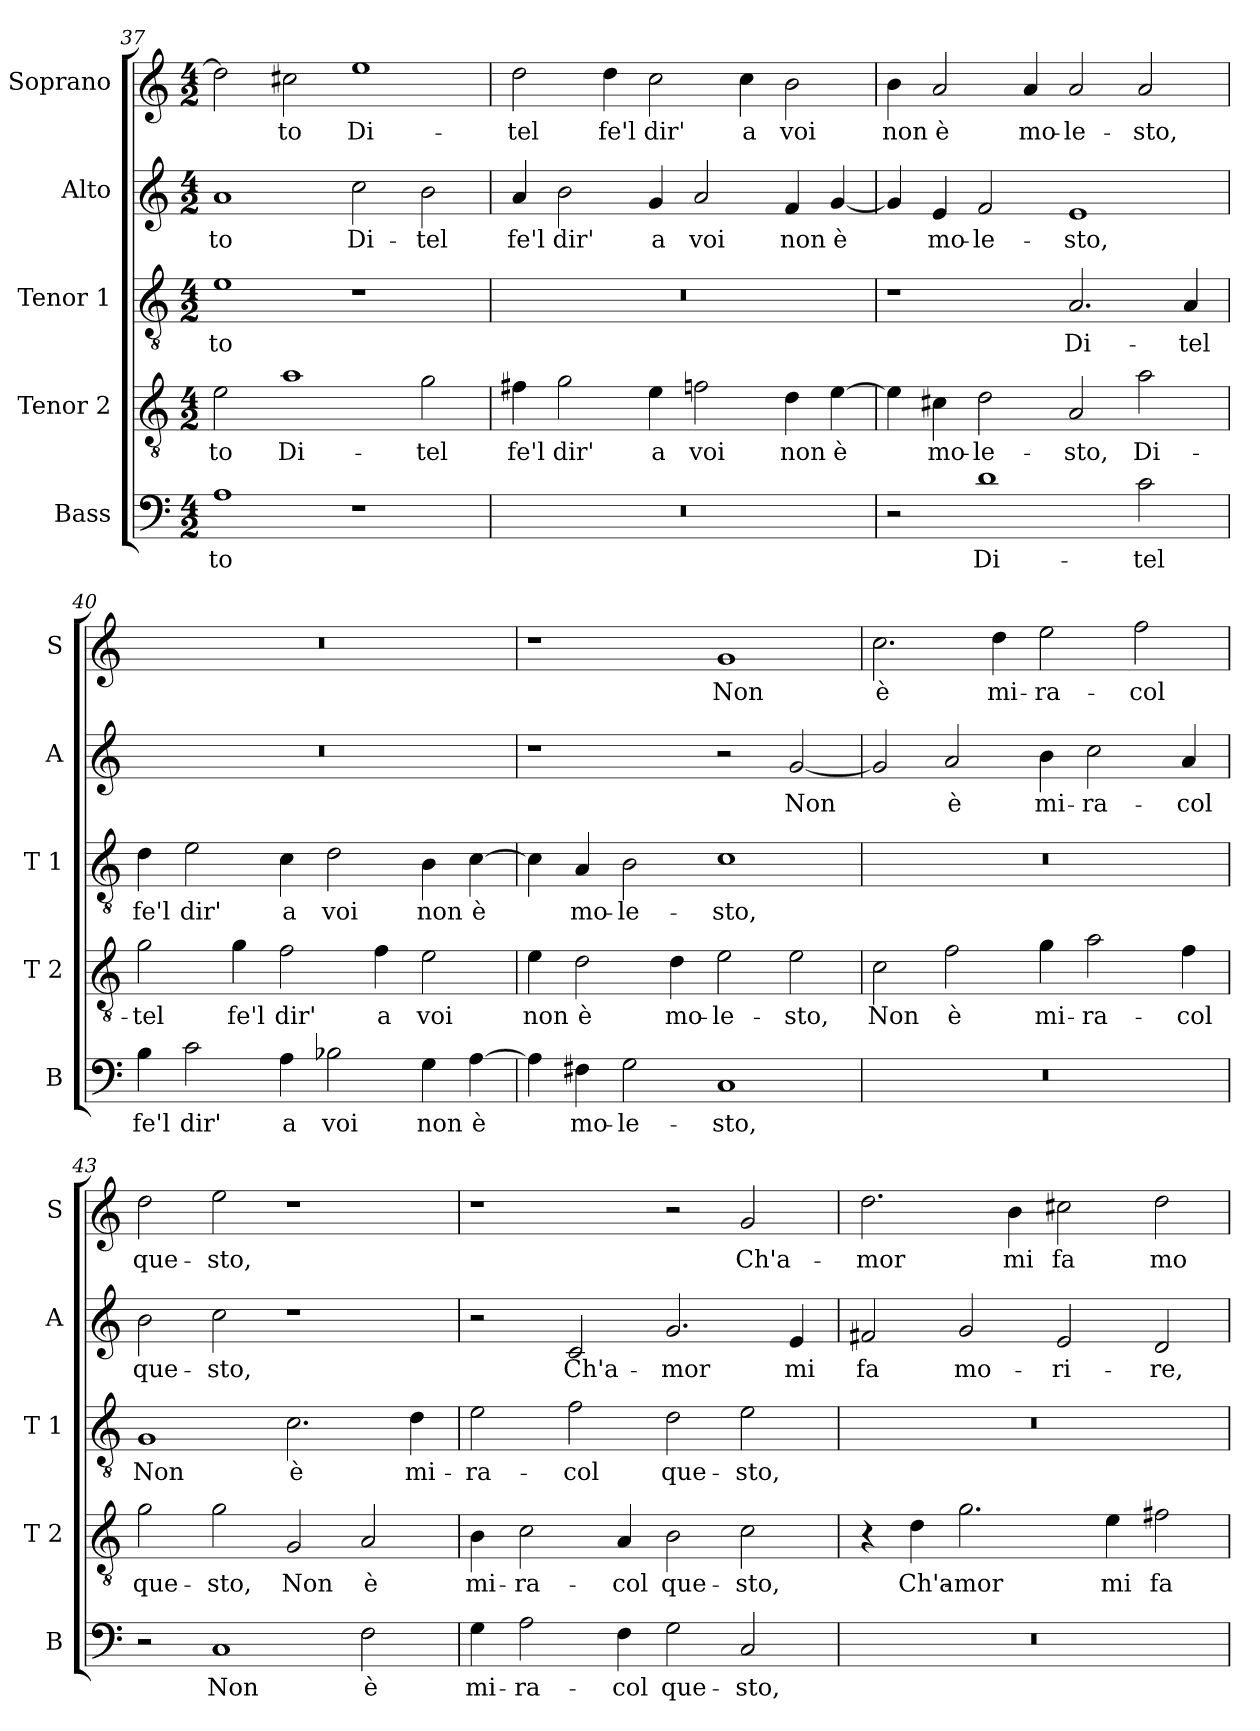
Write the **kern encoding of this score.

**kern	**text	**kern	**text	**kern	**text	**kern	**text	**kern	**text
*part5	*part5	*part4	*part4	*part3	*part3	*part2	*part2	*part1	*part1
*staff5	*staff5	*staff4	*staff4	*staff3	*staff3	*staff2	*staff2	*staff1	*staff1
*I"Bass	*	*I"Tenor 2	*	*I"Tenor 1	*	*I"Alto	*	*I"Soprano	*
*I'B	*	*I'T 2	*	*I'T 1	*	*I'A	*	*I'S	*
!!LO:PB:g=z
*clefF4	*	*clefGv2	*	*clefGv2	*	*clefG2	*	*clefG2	*
*k[]	*	*k[]	*	*k[]	*	*k[]	*	*k[]	*
*C:	*	*C:	*	*C:	*	*C:	*	*C:	*
*M4/2	*	*M4/2	*	*M4/2	*	*M4/2	*	*M4/2	*
=37	=37	=37	=37	=37	=37	=37	=37	=37	=37
!	!LO:LY:b	!	!LO:LY:b	!	!LO:LY:b	!	!LO:LY:b	!	!
1A	-to	2e\	-to	1e	-to	1a	-to	2dd\]	.
!	!	!	!LO:LY:b	!	!	!	!	!	!LO:LY:b
.	.	1a	Di-	.	.	.	.	2cc#X\	-to
!	!	!	!	!	!	!	!LO:LY:b	!	!LO:LY:b
1r	.	.	.	1r	.	2cc\	Di-	1ee	Di-
!	!	!	!LO:LY:b	!	!	!	!LO:LY:b	!	!
.	.	2g\	-tel	.	.	2b\	-tel	.	.
=38	=38	=38	=38	=38	=38	=38	=38	=38	=38
!	!	!	!LO:LY:b	!	!	!	!LO:LY:b	!	!LO:LY:b
0r	.	4f#X\	fe'l	0r	.	4a/	fe'l	2dd\	-tel
!	!	!	!LO:LY:b	!	!	!	!LO:LY:b	!	!
.	.	2g\	dir'	.	.	2b\	dir'	.	.
!	!	!	!	!	!	!	!	!	!LO:LY:b
.	.	.	.	.	.	.	.	4dd\	fe'l
!	!	!	!LO:LY:b	!	!	!	!LO:LY:b	!	!LO:LY:b
.	.	4e\	a	.	.	4g/	a	2cc\	dir'
!	!	!	!LO:LY:b	!	!	!	!LO:LY:b	!	!
.	.	2fn\	voi	.	.	2a/	voi	.	.
!	!	!	!	!	!	!	!	!	!LO:LY:b
.	.	.	.	.	.	.	.	4cc\	a
!	!	!	!LO:LY:b	!	!	!	!LO:LY:b	!	!LO:LY:b
.	.	4d\	non	.	.	4f/	non	2b\	voi
!	!	!	!LO:LY:b	!	!	!	!LO:LY:b	!	!
.	.	[4e\	è	.	.	[4g/	è	.	.
=39	=39	=39	=39	=39	=39	=39	=39	=39	=39
!	!	!	!	!	!	!	!	!	!LO:LY:b
2r	.	4e\]	.	1r	.	4g/]	.	4b\	non
!	!	!	!LO:LY:b	!	!	!	!LO:LY:b	!	!LO:LY:b
.	.	4c#X\	mo-	.	.	4e/	mo-	2a/	è
!	!LO:LY:b	!	!LO:LY:b	!	!	!	!LO:LY:b	!	!
1d	Di-	2d\	-le-	.	.	2f/	-le-	.	.
!	!	!	!	!	!	!	!	!	!LO:LY:b
.	.	.	.	.	.	.	.	4a/	mo-
!	!	!	!LO:LY:b	!	!LO:LY:b	!	!LO:LY:b	!	!LO:LY:b
.	.	2A/	-sto,	2.A/	Di-	1e	-sto,	2a/	-le-
!	!LO:LY:b	!	!LO:LY:b	!	!	!	!	!	!LO:LY:b
2c\	-tel	2a\	Di-	.	.	.	.	2a/	-sto,
!	!	!	!	!	!LO:LY:b	!	!	!	!
.	.	.	.	4A/	-tel	.	.	.	.
=40	=40	=40	=40	=40	=40	=40	=40	=40	=40
!	!LO:LY:b	!	!LO:LY:b	!	!LO:LY:b	!	!	!	!
4B\	fe'l	2g\	-tel	4d\	fe'l	0r	.	0r	.
!	!LO:LY:b	!	!	!	!LO:LY:b	!	!	!	!
2c\	dir'	.	.	2e\	dir'	.	.	.	.
!	!	!	!LO:LY:b	!	!	!	!	!	!
.	.	4g\	fe'l	.	.	.	.	.	.
!	!LO:LY:b	!	!LO:LY:b	!	!LO:LY:b	!	!	!	!
4A\	a	2f\	dir'	4c\	a	.	.	.	.
!	!LO:LY:b	!	!	!	!LO:LY:b	!	!	!	!
2B-X\	voi	.	.	2d\	voi	.	.	.	.
!	!	!	!LO:LY:b	!	!	!	!	!	!
.	.	4f\	a	.	.	.	.	.	.
!	!LO:LY:b	!	!LO:LY:b	!	!LO:LY:b	!	!	!	!
4G\	non	2e\	voi	4B\	non	.	.	.	.
!	!LO:LY:b	!	!	!	!LO:LY:b	!	!	!	!
[4A\	è	.	.	[4c\	è	.	.	.	.
!!LO:LB:g=z
=41	=41	=41	=41	=41	=41	=41	=41	=41	=41
!	!	!	!LO:LY:b	!	!	!	!	!	!
4A\]	.	4e\	non	4c\]	.	1r	.	1r	.
!	!LO:LY:b	!	!LO:LY:b	!	!LO:LY:b	!	!	!	!
4F#X\	mo-	2d\	è	4A/	mo-	.	.	.	.
!	!LO:LY:b	!	!	!	!LO:LY:b	!	!	!	!
2G\	-le-	.	.	2B\	-le-	.	.	.	.
!	!	!	!LO:LY:b	!	!	!	!	!	!
.	.	4d\	mo-	.	.	.	.	.	.
!	!LO:LY:b	!	!LO:LY:b	!	!LO:LY:b	!	!	!	!LO:LY:b
1C	-sto,	2e\	-le-	1c	-sto,	2r	.	1g	Non
!	!	!	!LO:LY:b	!	!	!	!LO:LY:b	!	!
.	.	2e\	-sto,	.	.	[2g/	Non	.	.
=42	=42	=42	=42	=42	=42	=42	=42	=42	=42
!	!	!	!LO:LY:b	!	!	!	!	!	!LO:LY:b
0r	.	2c\	Non	0r	.	2g/]	.	2.cc\	è
!	!	!	!LO:LY:b	!	!	!	!LO:LY:b	!	!
.	.	2f\	è	.	.	2a/	è	.	.
!	!	!	!	!	!	!	!	!	!LO:LY:b
.	.	.	.	.	.	.	.	4dd\	mi-
!	!	!	!LO:LY:b	!	!	!	!LO:LY:b	!	!LO:LY:b
.	.	4g\	mi-	.	.	4b\	mi-	2ee\	-ra-
!	!	!	!LO:LY:b	!	!	!	!LO:LY:b	!	!
.	.	2a\	-ra-	.	.	2cc\	-ra-	.	.
!	!	!	!	!	!	!	!	!	!LO:LY:b
.	.	.	.	.	.	.	.	2ff\	-col
!	!	!	!LO:LY:b	!	!	!	!LO:LY:b	!	!
.	.	4f\	-col	.	.	4a/	-col	.	.
=43	=43	=43	=43	=43	=43	=43	=43	=43	=43
!	!	!	!LO:LY:b	!	!LO:LY:b	!	!LO:LY:b	!	!LO:LY:b
2r	.	2g\	que-	1G	Non	2b\	que-	2dd\	que-
!	!LO:LY:b	!	!LO:LY:b	!	!	!	!LO:LY:b	!	!LO:LY:b
1C	Non	2g\	-sto,	.	.	2cc\	-sto,	2ee\	-sto,
!	!	!	!LO:LY:b	!	!LO:LY:b	!	!	!	!
.	.	2G/	Non	2.c\	è	1r	.	1r	.
!	!LO:LY:b	!	!LO:LY:b	!	!	!	!	!	!
2F\	è	2A/	è	.	.	.	.	.	.
!	!	!	!	!	!LO:LY:b	!	!	!	!
.	.	.	.	4d\	mi-	.	.	.	.
=44	=44	=44	=44	=44	=44	=44	=44	=44	=44
!	!LO:LY:b	!	!LO:LY:b	!	!LO:LY:b	!	!	!	!
4G\	mi-	4B\	mi-	2e\	-ra-	2r	.	1r	.
!	!LO:LY:b	!	!LO:LY:b	!	!	!	!	!	!
2A\	-ra-	2c\	-ra-	.	.	.	.	.	.
!	!	!	!	!	!LO:LY:b	!	!LO:LY:b	!	!
.	.	.	.	2f\	-col	2c/	Ch'a-	.	.
!	!LO:LY:b	!	!LO:LY:b	!	!	!	!	!	!
4F\	-col	4A/	-col	.	.	.	.	.	.
!	!LO:LY:b	!	!LO:LY:b	!	!LO:LY:b	!	!LO:LY:b	!	!
2G\	que-	2B\	que-	2d\	que-	2.g/	-mor	2r	.
!	!LO:LY:b	!	!LO:LY:b	!	!LO:LY:b	!	!	!	!LO:LY:b
2C/	-sto,	2c\	-sto,	2e\	-sto,	.	.	2g/	Ch'a-
!	!	!	!	!	!	!	!LO:LY:b	!	!
.	.	.	.	.	.	4e/	mi	.	.
!!LO:LB:g=z
=45	=45	=45	=45	=45	=45	=45	=45	=45	=45
!	!	!	!	!	!	!	!LO:LY:b	!	!LO:LY:b
0r	.	4r	.	0r	.	2f#X/	fa	2.dd\	-mor
!	!	!	!LO:LY:b	!	!	!	!	!	!
.	.	4d\	Ch'a-	.	.	.	.	.	.
!	!	!	!LO:LY:b	!	!	!	!LO:LY:b	!	!
.	.	2.g\	-mor	.	.	2g/	mo-	.	.
!	!	!	!	!	!	!	!	!	!LO:LY:b
.	.	.	.	.	.	.	.	4b\	mi
!	!	!	!	!	!	!	!LO:LY:b	!	!LO:LY:b
.	.	.	.	.	.	2e/	-ri-	2cc#X\	fa
!	!	!	!LO:LY:b	!	!	!	!	!	!
.	.	4e\	mi	.	.	.	.	.	.
!	!	!	!LO:LY:b	!	!	!	!LO:LY:b	!	!LO:LY:b
.	.	2f#X\	fa	.	.	2d/	-re,	2dd\	mo-
=	=	=	=	=	=	=	=	=	=
*-	*-	*-	*-	*-	*-	*-	*-	*-	*-
